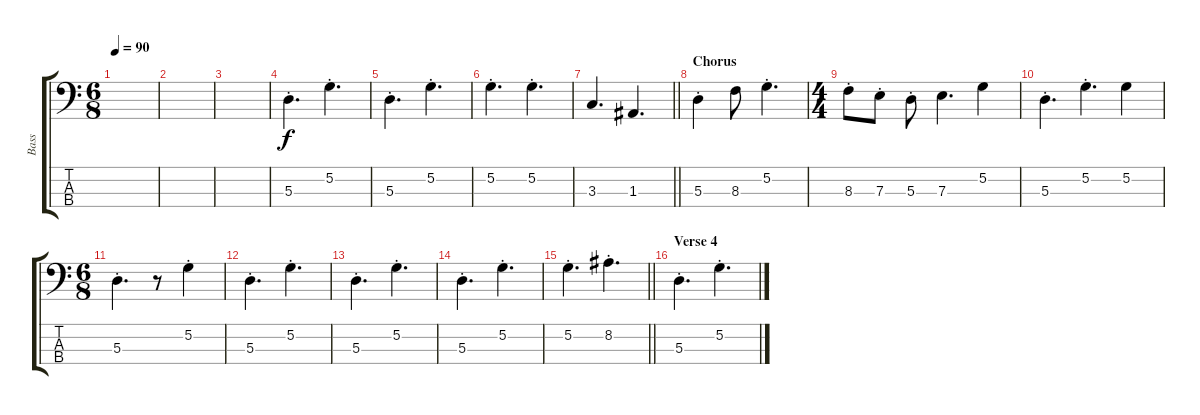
\track ("Bass" "Bass") {instrument electricbassfinger}
\staff {score tabs}
\tuning (G2 D2 A1 E1) {hide}
\ts (6 8)
\tempo 90
\clef f4
\ks c
|
|
|
5.3{st}.4{d} 5.2{st}.4{d} |
5.3{st}.4{d} 5.2{st}.4{d} |
5.2{st}.4{d} 5.2{st}.4{d} |
\barLineRight lightlight
3.3.4{d} 1.3.4{d} |
\section ("" "Chorus")
5.3{st}.4 8.3.8 5.2{st}.4{d} |
\ts (4 4)
8.3{st}.8 7.3{st}.8 5.3{st}.8 7.3.4{d} 5.2.4 |
5.3{st}.4{d} 5.2{st}.4{d} 5.2.4 |
\ts (6 8)
5.3{st}.4{d} r.8 5.2{st}.4 |
5.3{st}.4{d} 5.2{st}.4{d} |
5.3{st}.4{d} 5.2{st}.4{d} |
5.3{st}.4{d} 5.2{st}.4{d} |
\barLineRight lightlight
5.2{st}.4{d} 8.2{st}.4{d} |
\section ("" "Verse 4")
5.3{st}.4{d} 5.2{st}.4{d}
